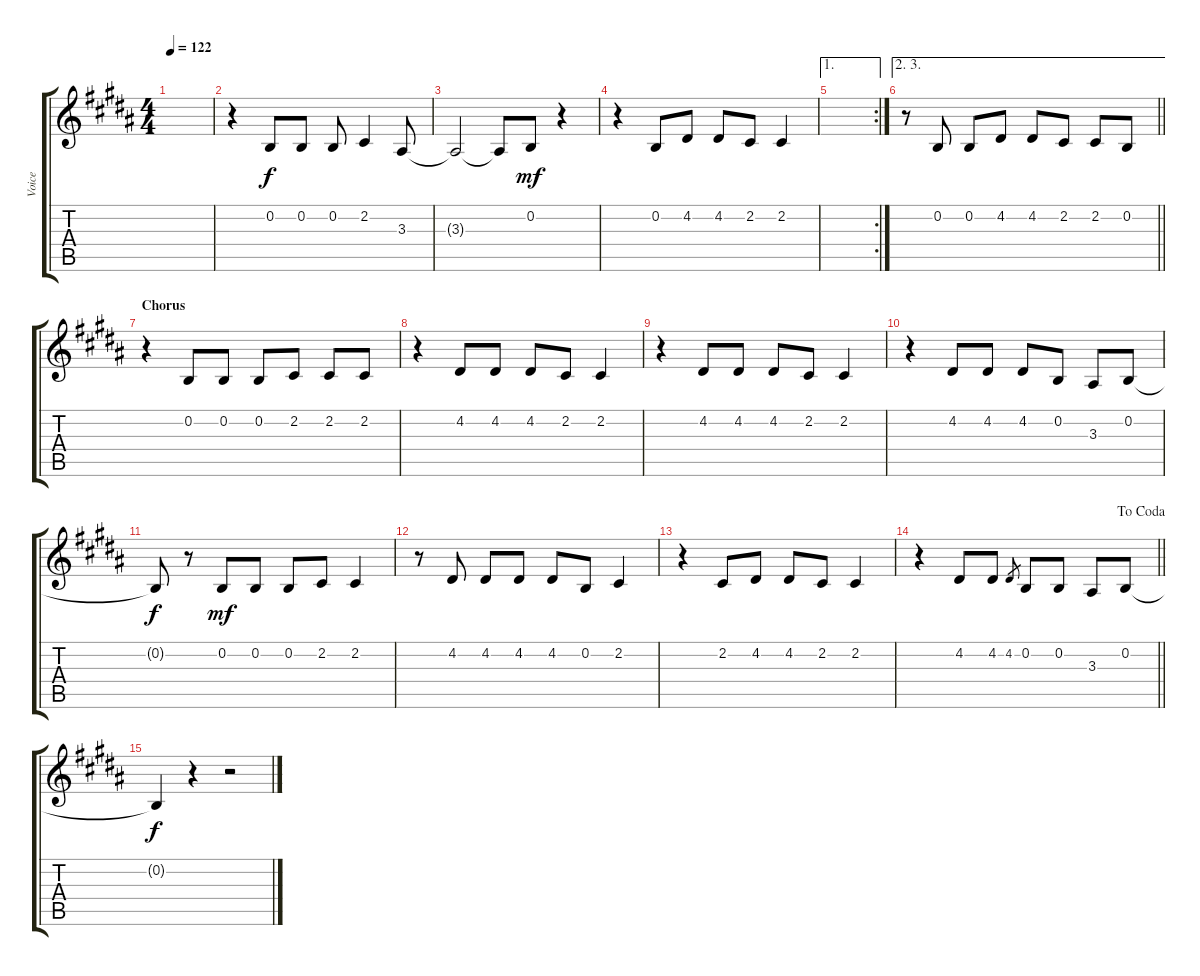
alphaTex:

\track ("Voice" "Voice") {instrument viola}
\staff {score tabs}
\tuning (E4 B3 G3 D3 A2 E2) {hide}
\ts (4 4)
\tempo 122
\clef g2
\ks b
|
r.4 0.2.8 0.2.8 0.2.8 2.2.4 3.3.8 |
3.3{t}.2{dy f} 3.3{t}.8 0.2.8{dy mf} r.4 |
r.4 0.2.8 4.2.8 4.2.8 2.2.8 2.2.4 |
\ae 1
\rc 2
|
\ae (2 3)
\barLineRight lightlight
r.8 0.2.8 0.2.8 4.2.8 4.2.8 2.2.8 2.2.8 0.2.8 |
\section ("" "Chorus")
r.4 0.2.8 0.2.8 0.2.8 2.2.8 2.2.8 2.2.8 |
r.4 4.2.8 4.2.8 4.2.8 2.2.8 2.2.4 |
r.4 4.2.8 4.2.8 4.2.8 2.2.8 2.2.4 |
r.4 4.2.8 4.2.8 4.2.8 0.2.8 3.3.8 0.2.8 |
0.2{t}.8{dy f} r.8 0.2.8{dy mf} 0.2.8 0.2.8 2.2.8 2.2.4 |
r.8 4.2.8 4.2.8 4.2.8 4.2.8 0.2.8 2.2.4 |
r.4 2.2.8 4.2.8 4.2.8 2.2.8 2.2.4 |
\jump dacoda
\barLineRight lightlight
r.4 4.2.8 4.2.8 4.2.8{gr} 0.2.8 0.2.8 3.3.8 0.2.8 |
0.2{t}.4{dy f} r.4 r.2
